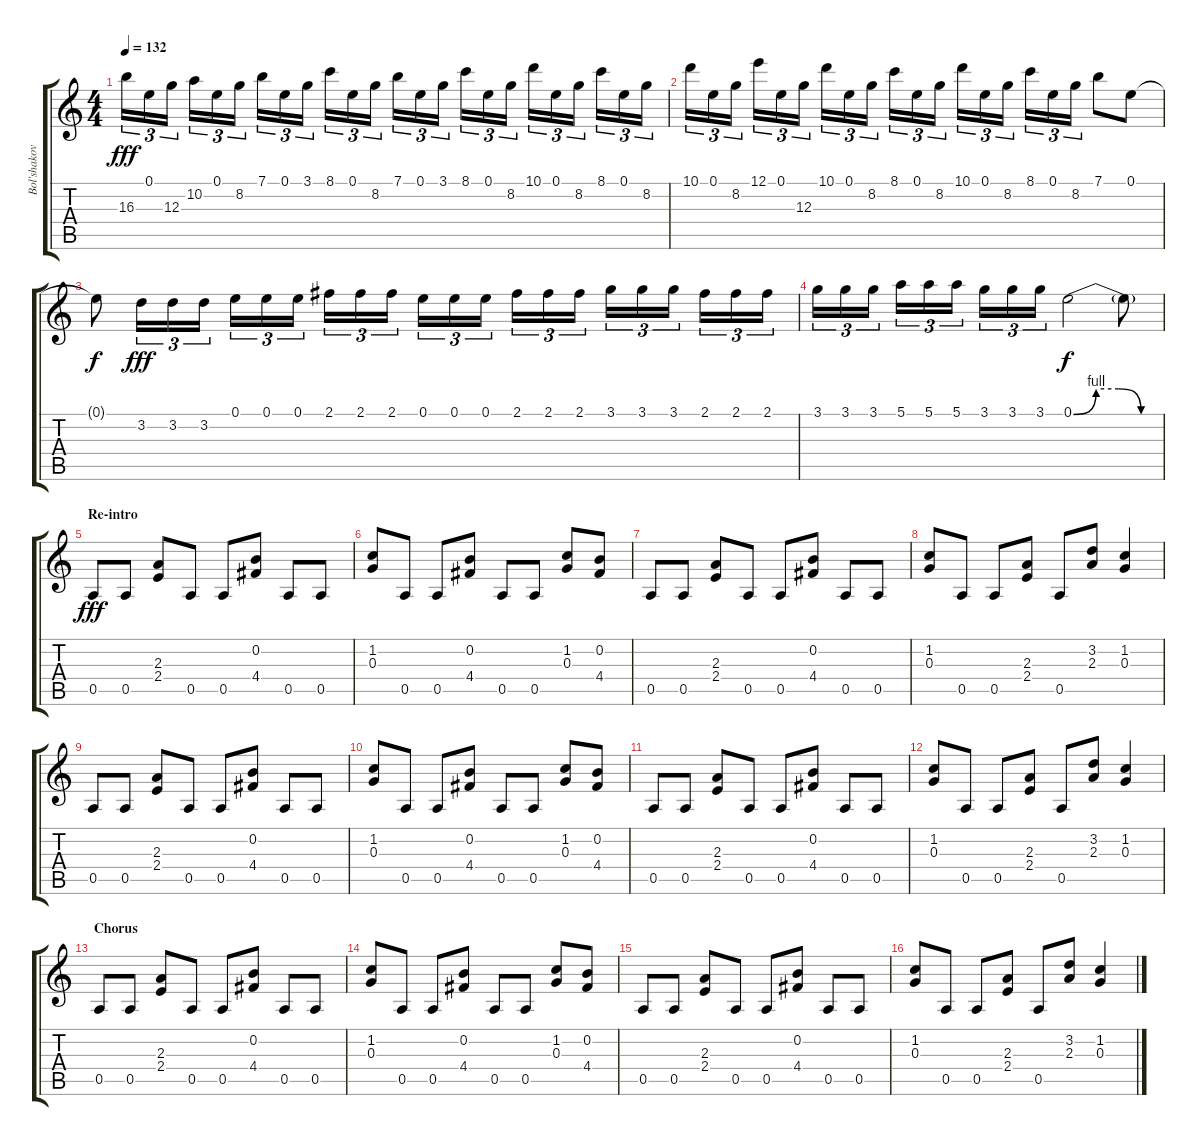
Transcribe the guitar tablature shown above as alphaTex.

\track ("Bol'shakov" "Bol'shakov") {instrument distortionguitar}
\staff {score tabs}
\tuning (E4 B3 G3 D3 A2 E2) {hide}
\ts (4 4)
\tempo 132
\clef g2
\ks c
16.3.16{tu (3 2) dy fff} 0.1.16{tu (3 2)} 12.3.16{tu (3 2)} 10.2.16{tu (3 2)} 0.1.16{tu (3 2)} 8.2.16{tu (3 2)} 7.1.16{tu (3 2)} 0.1.16{tu (3 2)} 3.1.16{tu (3 2)} 8.1.16{tu (3 2)} 0.1.16{tu (3 2)} 8.2.16{tu (3 2)} 7.1.16{tu (3 2)} 0.1.16{tu (3 2)} 3.1.16{tu (3 2)} 8.1.16{tu (3 2)} 0.1.16{tu (3 2)} 8.2.16{tu (3 2)} 10.1.16{tu (3 2)} 0.1.16{tu (3 2)} 8.2.16{tu (3 2)} 8.1.16{tu (3 2)} 0.1.16{tu (3 2)} 8.2.16{tu (3 2)} |
10.1.16{tu (3 2)} 0.1.16{tu (3 2)} 8.2.16{tu (3 2)} 12.1.16{tu (3 2)} 0.1.16{tu (3 2)} 12.3.16{tu (3 2)} 10.1.16{tu (3 2)} 0.1.16{tu (3 2)} 8.2.16{tu (3 2)} 8.1.16{tu (3 2)} 0.1.16{tu (3 2)} 8.2.16{tu (3 2)} 10.1.16{tu (3 2)} 0.1.16{tu (3 2)} 8.2.16{tu (3 2)} 8.1.16{tu (3 2)} 0.1.16{tu (3 2)} 8.2.16{tu (3 2)} 7.1.8 0.1.8 |
0.1{t}.8{dy f} 3.2.16{tu (3 2) dy fff} 3.2.16{tu (3 2)} 3.2.16{tu (3 2)} 0.1.16{tu (3 2)} 0.1.16{tu (3 2)} 0.1.16{tu (3 2)} 2.1.16{tu (3 2)} 2.1.16{tu (3 2)} 2.1.16{tu (3 2)} 0.1.16{tu (3 2)} 0.1.16{tu (3 2)} 0.1.16{tu (3 2)} 2.1.16{tu (3 2)} 2.1.16{tu (3 2)} 2.1.16{tu (3 2)} 3.1.16{tu (3 2)} 3.1.16{tu (3 2)} 3.1.16{tu (3 2)} 2.1.16{tu (3 2)} 2.1.16{tu (3 2)} 2.1.16{tu (3 2)} |
3.1.16{tu (3 2)} 3.1.16{tu (3 2)} 3.1.16{tu (3 2)} 5.1.16{tu (3 2)} 5.1.16{tu (3 2)} 5.1.16{tu (3 2)} 3.1.16{tu (3 2)} 3.1.16{tu (3 2)} 3.1.16{tu (3 2)} 0.1{be (custom 0 0 15 4 30 4 45 0 60 0)}.2{dy f} 0.1{t}.8 |
\section ("" "Re-intro")
0.5.8{dy fff volume 13} 0.5.8 (2.3 2.4).8 0.5.8 0.5.8 (0.2 4.4).8 0.5.8 0.5.8 |
(1.2 0.3).8 0.5.8 0.5.8 (0.2 4.4).8 0.5.8 0.5.8 (1.2 0.3).8 (0.2 4.4).8 |
0.5.8 0.5.8 (2.3 2.4).8 0.5.8 0.5.8 (0.2 4.4).8 0.5.8 0.5.8 |
(1.2 0.3).8 0.5.8 0.5.8 (2.3 2.4).8 0.5.8 (3.2 2.3).8 (1.2 0.3).4 |
0.5.8 0.5.8 (2.3 2.4).8 0.5.8 0.5.8 (0.2 4.4).8 0.5.8 0.5.8 |
(1.2 0.3).8 0.5.8 0.5.8 (0.2 4.4).8 0.5.8 0.5.8 (1.2 0.3).8 (0.2 4.4).8 |
0.5.8 0.5.8 (2.3 2.4).8 0.5.8 0.5.8 (0.2 4.4).8 0.5.8 0.5.8 |
(1.2 0.3).8 0.5.8 0.5.8 (2.3 2.4).8 0.5.8 (3.2 2.3).8 (1.2 0.3).4 |
\section ("" "Chorus")
0.5.8{volume 12} 0.5.8 (2.3 2.4).8 0.5.8 0.5.8 (0.2 4.4).8 0.5.8 0.5.8 |
(1.2 0.3).8 0.5.8 0.5.8 (0.2 4.4).8 0.5.8 0.5.8 (1.2 0.3).8 (0.2 4.4).8 |
0.5.8 0.5.8 (2.3 2.4).8 0.5.8 0.5.8 (0.2 4.4).8 0.5.8 0.5.8 |
(1.2 0.3).8 0.5.8 0.5.8 (2.3 2.4).8 0.5.8 (3.2 2.3).8 (1.2 0.3).4
